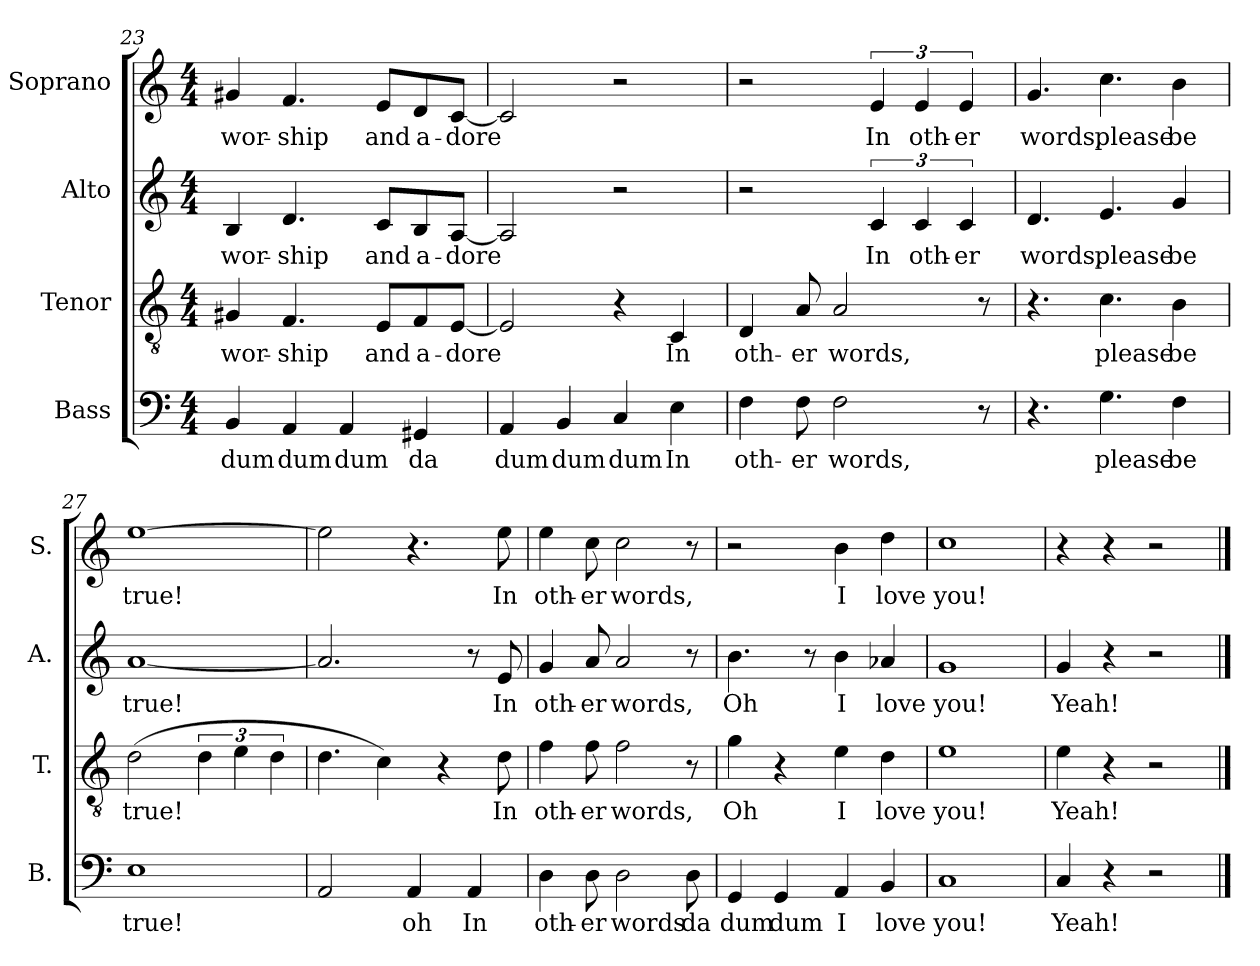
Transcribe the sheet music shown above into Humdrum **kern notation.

**kern	**text	**kern	**text	**kern	**text	**kern	**text
*part4	*part4	*part3	*part3	*part2	*part2	*part1	*part1
*staff4	*staff4	*staff3	*staff3	*staff2	*staff2	*staff1	*staff1
*I"Bass	*	*I"Tenor	*	*I"Alto	*	*I"Soprano	*
*I'B.	*	*I'T.	*	*I'A.	*	*I'S.	*
*clefF4	*	*clefGv2	*	*clefG2	*	*clefG2	*
*k[]	*	*k[]	*	*k[]	*	*k[]	*
*M4/4	*	*M4/4	*	*M4/4	*	*M4/4	*
=23	=23	=23	=23	=23	=23	=23	=23
!	!LO:LY:b	!	!LO:LY:b	!	!LO:LY:b	!	!LO:LY:b
4BB/	dum	4G#X/	wor-	4B/	wor-	4g#X/	wor-
!	!LO:LY:b	!	!LO:LY:b	!	!LO:LY:b	!	!LO:LY:b
4AA/	dum	4.F/	-ship	4.d/	-ship	4.f/	-ship
!	!LO:LY:b	!	!	!	!	!	!
4AA/	dum	.	.	.	.	.	.
!	!	!	!LO:LY:b	!	!LO:LY:b	!	!LO:LY:b
.	.	8E/L	and	8c/L	and	8e/L	and
!	!LO:LY:b	!	!LO:LY:b	!	!LO:LY:b	!	!LO:LY:b
4GG#X/	da	8F/	a-	8B/	a-	8d/	a-
!	!	!	!LO:LY:b	!	!LO:LY:b	!	!LO:LY:b
.	.	[8E/J	-dore	[8A/J	-dore	[8c/J	-dore
=24	=24	=24	=24	=24	=24	=24	=24
!	!LO:LY:b	!	!	!	!	!	!
4AA/	dum	2E/]	.	2A/]	.	2c/]	.
!	!LO:LY:b	!	!	!	!	!	!
4BB/	dum	.	.	.	.	.	.
!	!LO:LY:b	!	!	!	!	!	!
4C/	dum	4r	.	2r	.	2r	.
!	!LO:LY:b	!	!LO:LY:b	!	!	!	!
4E\	In	4C/	In	.	.	.	.
=25	=25	=25	=25	=25	=25	=25	=25
!	!LO:LY:b	!	!LO:LY:b	!	!	!	!
4F\	oth-	4D/	oth-	2r	.	2r	.
!	!LO:LY:b	!	!LO:LY:b	!	!	!	!
8F\	-er	8A/	-er	.	.	.	.
!	!LO:LY:b	!	!LO:LY:b	!	!	!	!
2F\	words,	2A/	words,	.	.	.	.
!	!	!	!	!	!LO:LY:b	!	!LO:LY:b
.	.	.	.	6c/	In	6e/	In
!	!	!	!	!	!LO:LY:b	!	!LO:LY:b
.	.	.	.	6c/	oth-	6e/	oth-
!	!	!	!	!	!LO:LY:b	!	!LO:LY:b
.	.	.	.	6c/	-er	6e/	-er
8r	.	8r	.	.	.	.	.
=26	=26	=26	=26	=26	=26	=26	=26
!	!	!	!	!	!LO:LY:b	!	!LO:LY:b
4.r	.	4.r	.	4.d/	words,	4.g/	words,
!	!LO:LY:b	!	!LO:LY:b	!	!LO:LY:b	!	!LO:LY:b
4.G\	please	4.c\	please	4.e/	please	4.cc\	please
!	!LO:LY:b	!	!LO:LY:b	!	!LO:LY:b	!	!LO:LY:b
4F\	be	4B\	be	4g/	be	4b\	be
=27	=27	=27	=27	=27	=27	=27	=27
!	!LO:LY:b	!	!LO:LY:b	!	!LO:LY:b	!	!LO:LY:b
1E	true!	(>2d\	true!	[1a	true!	[1ee	true!
.	.	6d\	.	.	.	.	.
.	.	6e\	.	.	.	.	.
.	.	6d\	.	.	.	.	.
!!LO:LB:g=z
=28	=28	=28	=28	=28	=28	=28	=28
2AA/	.	4.d\	.	2.a/]	.	2ee\]	.
.	.	4c\)	.	.	.	.	.
!	!LO:LY:b	!	!	!	!	!	!
4AA/	oh	.	.	.	.	4.r	.
.	.	4r	.	.	.	.	.
!	!LO:LY:b	!	!	!	!	!	!
4AA/	In	.	.	8r	.	.	.
!	!	!	!LO:LY:b	!	!LO:LY:b	!	!LO:LY:b
.	.	8d\	In	8e/	In	8ee\	In
=29	=29	=29	=29	=29	=29	=29	=29
!	!LO:LY:b	!	!LO:LY:b	!	!LO:LY:b	!	!LO:LY:b
4D\	oth-	4f\	oth-	4g/	oth-	4ee\	oth-
!	!LO:LY:b	!	!LO:LY:b	!	!LO:LY:b	!	!LO:LY:b
8D\	-er	8f\	-er	8a/	-er	8cc\	-er
!	!LO:LY:b	!	!LO:LY:b	!	!LO:LY:b	!	!LO:LY:b
2D\	words	2f\	words,	2a/	words,	2cc\	words,
!	!LO:LY:b	!	!	!	!	!	!
8D\	da	8r	.	8r	.	8r	.
=30	=30	=30	=30	=30	=30	=30	=30
!	!LO:LY:b	!	!LO:LY:b	!	!LO:LY:b	!	!
4GG/	dum	4g\	Oh	4.b\	Oh	2r	.
!	!LO:LY:b	!	!	!	!	!	!
4GG/	dum	4r	.	.	.	.	.
.	.	.	.	8r	.	.	.
!	!LO:LY:b	!	!LO:LY:b	!	!LO:LY:b	!	!LO:LY:b
4AA/	I	4e\	I	4b\	I	4b\	I
!	!LO:LY:b	!	!LO:LY:b	!	!LO:LY:b	!	!LO:LY:b
4BB/	love	4d\	love	4a-X/	love	4dd\	love
=31	=31	=31	=31	=31	=31	=31	=31
!	!LO:LY:b	!	!LO:LY:b	!	!LO:LY:b	!	!LO:LY:b
1C	you!	1e	you!	1g	you!	1cc	you!
=32	=32	=32	=32	=32	=32	=32	=32
!	!LO:LY:b	!	!LO:LY:b	!	!LO:LY:b	!	!
4C/	Yeah!	4e\	Yeah!	4g/	Yeah!	4r	.
4r	.	4r	.	4r	.	4r	.
2r	.	2r	.	2r	.	2r	.
==	==	==	==	==	==	==	==
*-	*-	*-	*-	*-	*-	*-	*-
